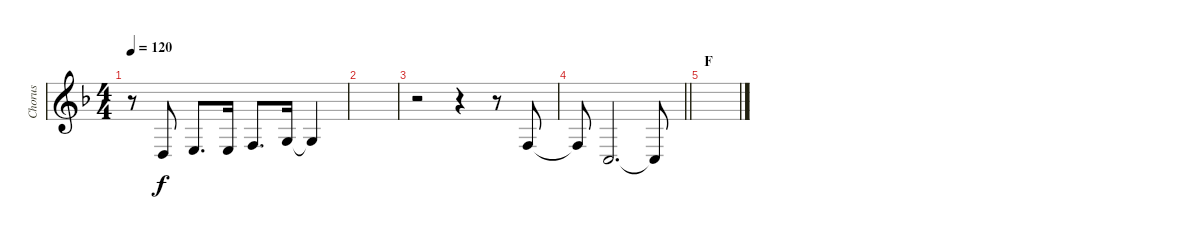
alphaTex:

\track ("Chorus" "Chorus") {instrument violin}
\staff {score}
\tuning (E4 B3 G3 D3 A2 E2) {hide}
\ts (4 4)
\tempo 120
\clef g2
\ks f
r.8{dy f} 5.5.8 2.4.8{d} 2.4.16 3.4.8{d} 5.4.16 5.4{t}.4 |
|
r.2 r.4 r.8 3.4.8 |
\barLineRight lightlight
3.4{t}.8 3.5.2{d} 3.5{t}.8 |
\section ("" "F")
